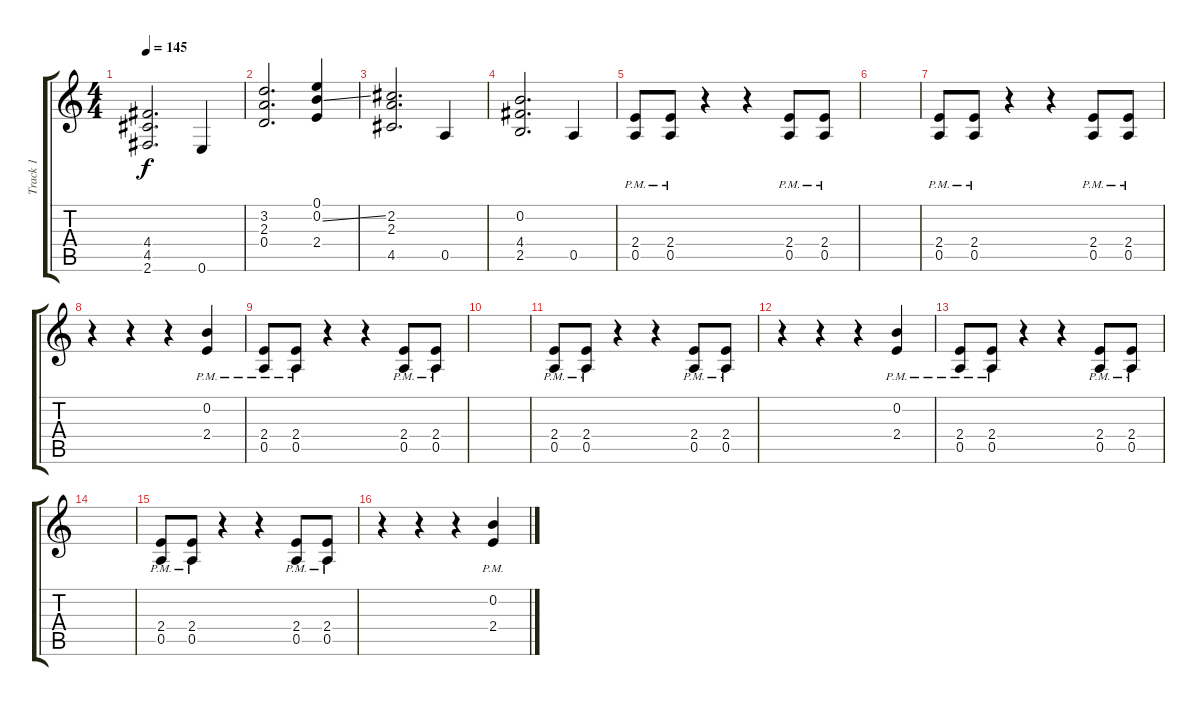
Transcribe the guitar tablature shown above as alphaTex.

\track ("Track 1" "Track 1") {instrument overdrivenguitar}
\staff {score tabs}
\tuning (E4 B3 G3 D3 A2 E2) {hide}
\ts (4 4)
\tempo 145
\clef g2
\ks c
(4.4 4.5 2.6).2{d dy f} 0.6.4 |
(3.2 2.3 0.4).2{d} (0.1 0.2{ss} 2.4).4 |
(2.2 2.3 4.5).2{d} 0.5.4 |
(0.2 4.4 2.5).2{d} 0.5.4 |
(2.4{pm} 0.5{pm}).8 (2.4{pm} 0.5{pm}).8 r.4 r.4 (2.4{pm} 0.5{pm}).8 (2.4{pm} 0.5{pm}).8 |
|
(2.4{pm} 0.5{pm}).8 (2.4{pm} 0.5{pm}).8 r.4 r.4 (2.4{pm} 0.5{pm}).8 (2.4{pm} 0.5{pm}).8 |
r.4 r.4 r.4 (0.2{pm} 2.4{pm}).4 |
(2.4{pm} 0.5{pm}).8 (2.4{pm} 0.5{pm}).8 r.4 r.4 (2.4{pm} 0.5{pm}).8 (2.4{pm} 0.5{pm}).8 |
|
(2.4{pm} 0.5{pm}).8 (2.4{pm} 0.5{pm}).8 r.4 r.4 (2.4{pm} 0.5{pm}).8 (2.4{pm} 0.5{pm}).8 |
r.4 r.4 r.4 (0.2{pm} 2.4{pm}).4 |
(2.4{pm} 0.5{pm}).8 (2.4{pm} 0.5{pm}).8 r.4 r.4 (2.4{pm} 0.5{pm}).8 (2.4{pm} 0.5{pm}).8 |
|
(2.4{pm} 0.5{pm}).8 (2.4{pm} 0.5{pm}).8 r.4 r.4 (2.4{pm} 0.5{pm}).8 (2.4{pm} 0.5{pm}).8 |
r.4 r.4 r.4 (0.2{pm} 2.4{pm}).4
